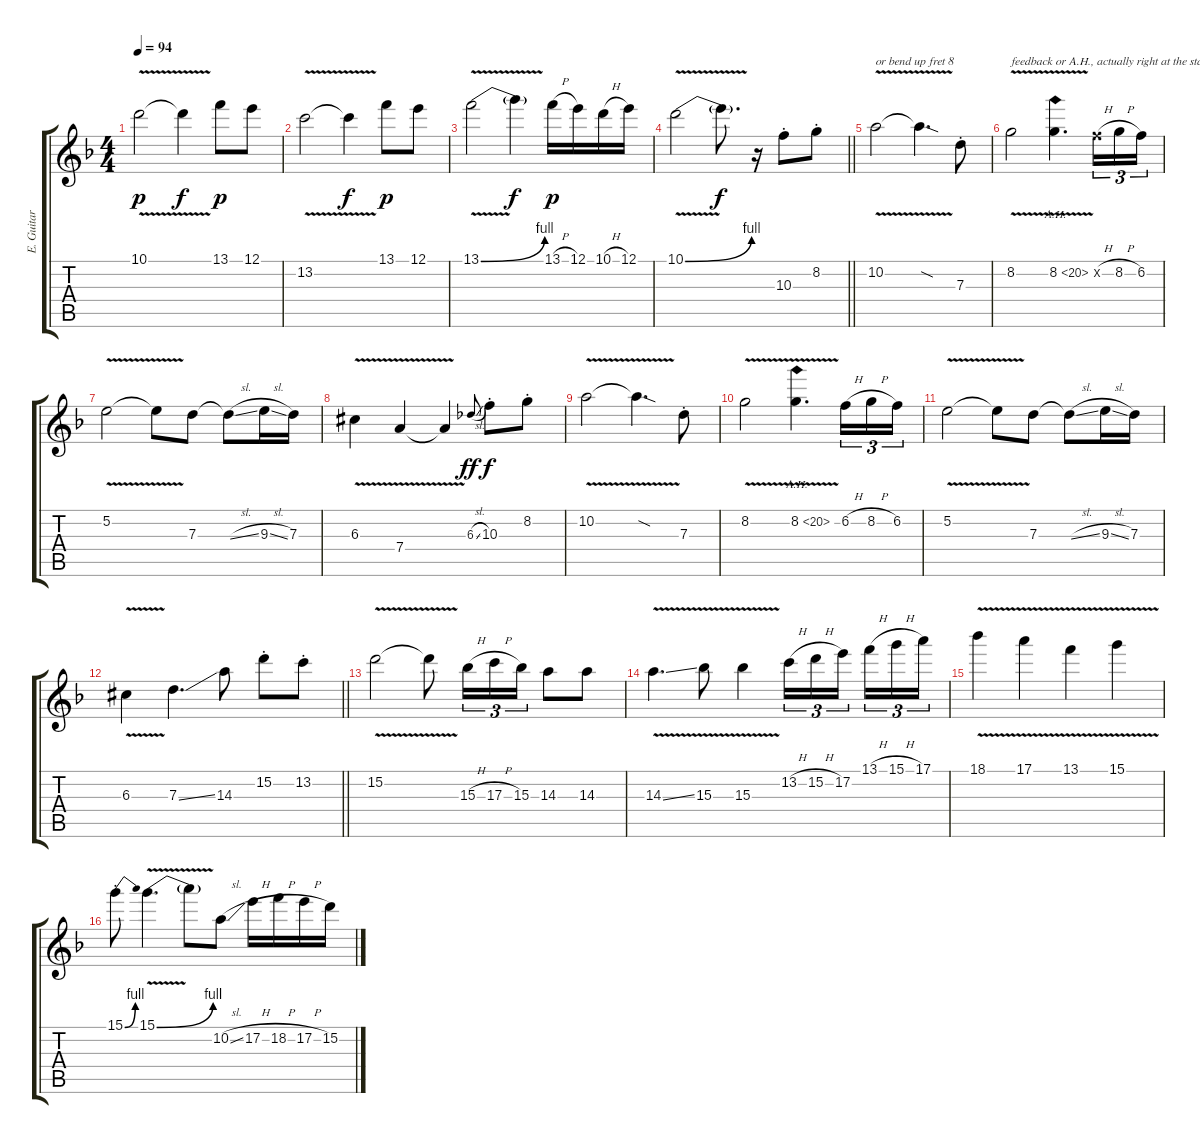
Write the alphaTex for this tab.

\track ("E. Guitar Solo (Joe)" "E. Guitar ") {instrument overdrivenguitar}
\staff {score tabs}
\tuning (E4 B3 G3 D3 A2 E2) {hide}
\ts (4 4)
\tempo 94
\clef g2
\ks dminor
10.1{v}.2{dy p} 10.1{t}.4{dy f} 13.1.8{dy p} 12.1.8 |
13.2{v}.2 13.2{t}.4{dy f} 13.1.8{dy p} 12.1.8 |
13.1{be (bend 0 0 60 4) v}.2 13.1{t}.4{dy f} 13.1{h}.16{dy p} 12.1.16 10.1{h}.16 12.1.16 |
\barLineRight lightlight
10.1{be (bend 0 0 60 4) v}.2 10.1{t}.8{d dy f} r.16 10.3{st}.8 8.2{st}.8 |
10.2{v}.2{txt "or bend up fret 8"} 10.2{sod t}.4{d} 7.3{st}.8 |
8.2{v}.2{txt "feedback or A.H., actually right at the start of the bar"} 8.2{ah 12 v}.4{d} 6.2{h x}.16{tu (3 2)} 8.2{h}.16{tu (3 2)} 6.2.16{tu (3 2)} |
5.2{v}.2 5.2{t}.8 7.3.8 7.3{sl t}.8 9.3{sl}.16 7.3.16 |
6.3{v acc #}.4 7.4{v}.4 7.4{t}.4 6.3{sl}.8{gr onbeat dy ff} 10.3{st}.8{dy f} 8.2{st}.8 |
10.2{v}.2 10.2{sod t}.4{d} 7.3{st}.8 |
8.2{v}.2 8.2{ah 12 v}.4{d} 6.2{h}.16{tu (3 2)} 8.2{h}.16{tu (3 2)} 6.2.16{tu (3 2)} |
5.2{v}.2 5.2{t}.8 7.3.8 7.3{sl t}.8 9.3{sl}.16 7.3.16 |
\barLineRight lightlight
6.3{v acc #}.4 7.3{ss}.4{d} 14.3.8 15.2{st}.8 13.2{st}.8 |
15.2{v}.2 15.2{t}.8 15.3{h}.16{tu (3 2)} 17.3{h}.16{tu (3 2)} 15.3.16{tu (3 2)} 14.3.8 14.3.8 |
14.3{v ss}.4{d} 15.3{v}.8 15.3{v}.4 13.2{h}.16{tu (3 2)} 15.2{h}.16{tu (3 2)} 17.2.16{tu (3 2) beam splitsecondary} 13.1{h}.16{tu (3 2)} 15.1{h}.16{tu (3 2)} 17.1.16{tu (3 2)} |
18.1{v}.4 17.1{v}.4 13.1{v}.4 15.1{v}.4 |
15.1{be (bend 0 0 60 4) st}.8 15.1{be (bend 0 0 60 4) v}.4{d} 15.1{t}.8 10.2{sl}.8 17.2{h}.16 18.2{h}.16 17.2{h}.16 15.2.16
